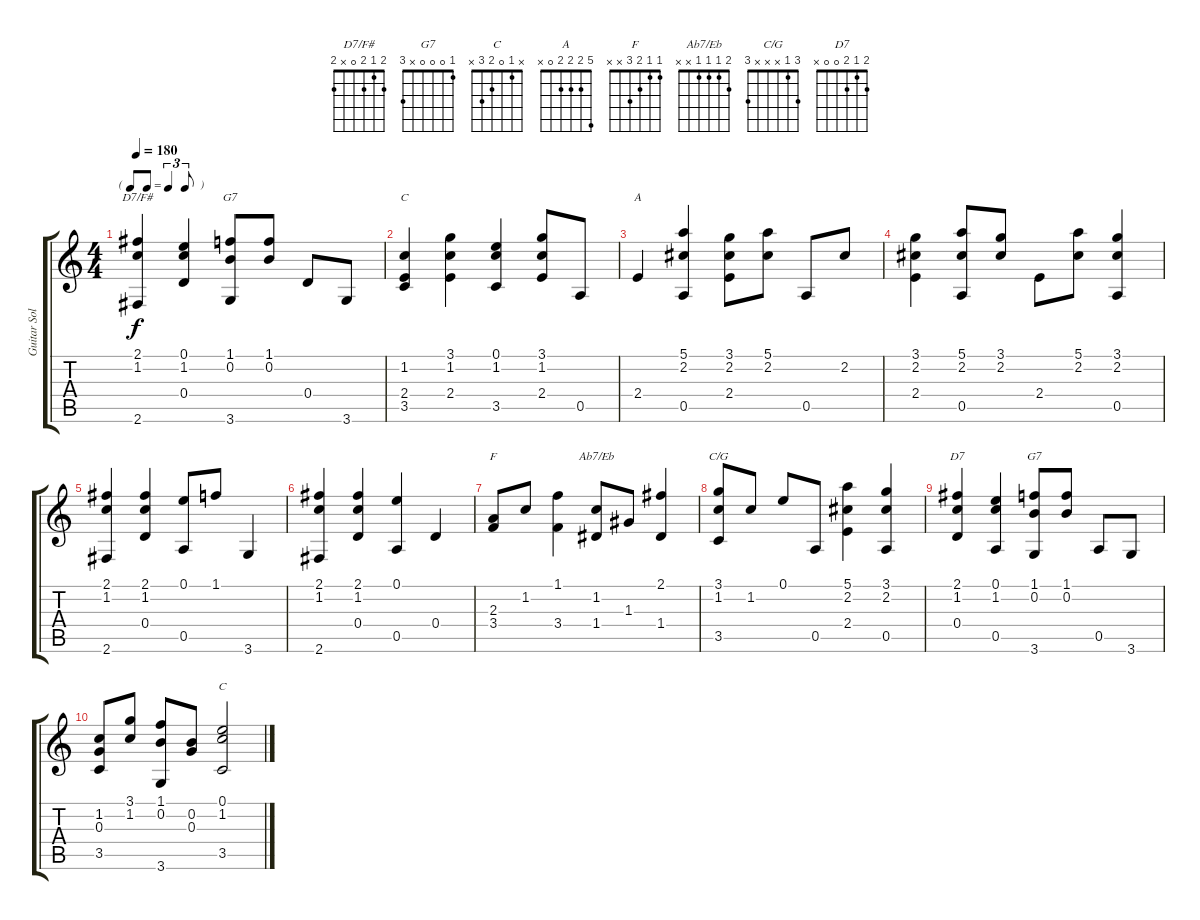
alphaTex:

\track ("Guitar Solo" "Guitar Sol") {instrument acousticguitarsteel}
\staff {score tabs}
\tuning (E4 B3 G3 D3 A2 E2) {hide}
\chord ("D7/F#" 2 1 2 0 x 2)
\chord ("G7" 1 0 0 0 2 3)
\chord ("C" 3 1 x 2 3 x)
\chord ("A" 5 2 2 2 0 x)
\chord ("F" 1 1 2 3 x x)
\chord ("Ab7/Eb" 2 1 1 1 x x)
\chord ("C/G" 3 1 x x x 3)
\chord ("D7" 2 1 2 0 0 x)
\chord ("G7" 1 0 0 0 x 3)
\chord ("C" x 1 0 2 3 x)
\ts (4 4)
\tf triplet8th
\tempo 180
\clef g2
\ks c
(2.1 1.2 2.6).4{ch "D7/F#" dy f} (0.1 1.2 0.4).4 (1.1 0.2 3.6).8{ch "G7"} (1.1 0.2).8 0.4.8 3.6.8 |
(1.2 2.4 3.5).4{ch "C"} (3.1 1.2 2.4).4 (0.1 1.2 3.5).4 (3.1 1.2 2.4).8 0.5.8 |
2.4.4{ch "A"} (5.1 2.2 0.5).4 (3.1 2.2 2.4).8 (5.1 2.2).8 0.5.8 2.2.8 |
(3.1 2.2 2.4).4 (5.1 2.2 0.5).8 (3.1 2.2).8 2.4.8 (5.1 2.2).8 (3.1 2.2 0.5).4 |
(2.1 1.2 2.6).4 (2.1 1.2 0.4).4 (0.1 0.5).8 1.1.8 3.6.4 |
(2.1 1.2 2.6).4 (2.1 1.2 0.4).4 (0.1 0.5).4 0.4.4 |
(2.3 3.4).8{ch "F"} 1.2.8 (1.1 3.4).4 (1.2 1.4).8{ch "Ab7/Eb"} 1.3.8 (2.1 1.4).4 |
(3.1 1.2 3.5).8{ch "C/G"} 1.2.8 0.1.8 0.5.8 (5.1 2.2 2.4).4 (3.1 2.2 0.5).4 |
(2.1 1.2 0.4).4{ch "D7"} (0.1 1.2 0.5).4 (1.1 0.2 3.6).8{ch "G7"} (1.1 0.2).8 0.5.8 3.6.8 |
(1.2 0.3 3.5).8 (3.1 1.2).8 (1.1 0.2 3.6).8 (0.2 0.3).8 (0.1 1.2 3.5).2{ch "C"}
